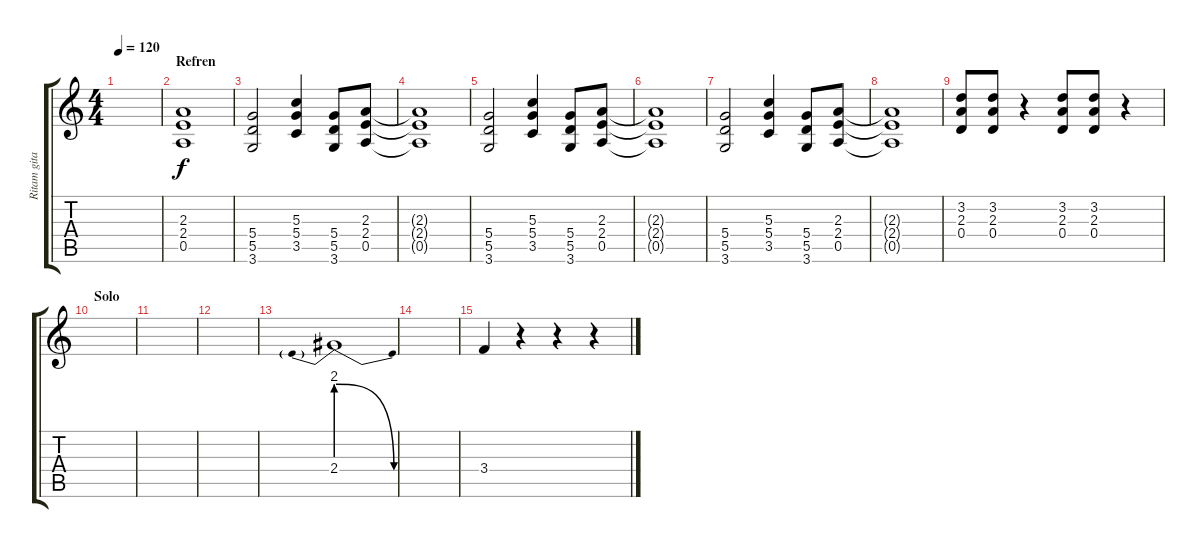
\track ("Ritam gitara" "Ritam gita") {instrument overdrivenguitar}
\staff {score tabs}
\tuning (E4 B3 G3 D3 A2 E2) {hide}
\ts (4 4)
\tempo 120
\clef g2
\ks c
|
\section ("" "Refren")
(2.3 2.4 0.5).1 |
(5.4 5.5 3.6).2 (5.3 5.4 3.5).4 (5.4 5.5 3.6).8 (2.3 2.4 0.5).8 |
(2.3{t} 2.4{t} 0.5{t}).1 |
(5.4 5.5 3.6).2 (5.3 5.4 3.5).4 (5.4 5.5 3.6).8 (2.3 2.4 0.5).8 |
(2.3{t} 2.4{t} 0.5{t}).1 |
(5.4 5.5 3.6).2 (5.3 5.4 3.5).4 (5.4 5.5 3.6).8 (2.3 2.4 0.5).8 |
(2.3{t} 2.4{t} 0.5{t}).1 |
(3.2 2.3 0.4).8 (3.2 2.3 0.4).8 r.4 (3.2 2.3 0.4).8 (3.2 2.3 0.4).8 r.4 |
\section ("" "Solo")
|
|
|
2.4{be (prebendrelease 0 8 60 0)}.1 |
|
3.4.4 r.4 r.4 r.4
